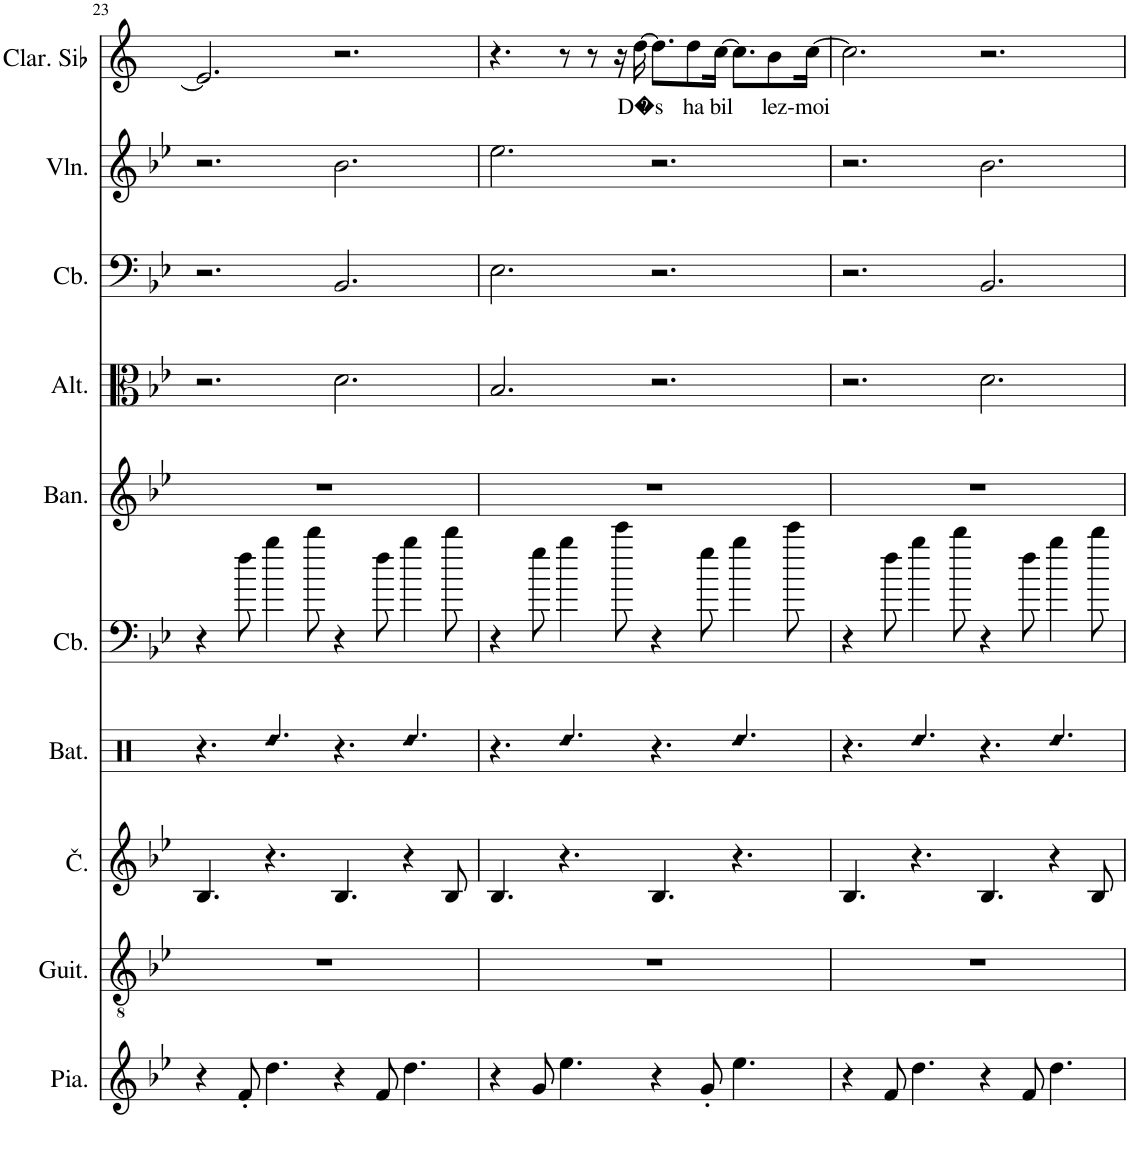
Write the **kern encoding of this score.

**kern	**kern	**kern	**kern	**kern	**kern	**kern	**kern	**kern	**kern	**text
*part10	*part9	*part8	*part7	*part6	*part5	*part4	*part3	*part2	*part1	*part1
*staff10	*staff9	*staff8	*staff7	*staff6	*staff5	*staff4	*staff3	*staff2	*staff1	*staff1
*I"Piano	*I"Guitare classique, Guitare	*I"Čelo, Basse ac�	*I"Batterie, Percu	*I"Contrebasse, Basse ac.	*I"Bandonéon, Synth�	*I"Alto, Viole	*I"Contrebasse, Basse	*I"Violon, Violon	*I"Clarinette en Sib	*
*I'Pia.	*I'Guit.	*	*I'Bat.	*I'Cb.	*I'Ban.	*I'Alt.	*I'Cb.	*I'Vln.	*I'Clar. Sib	*
!!LO:PB:g=z
*clefG2	*clefGv2	*clefG2	*clefX	*clefF4	*clefG2	*clefC3	*clefF4	*clefG2	*clefG2	*
*	*	*Trd14c24	*	*Trd7c12	*	*	*Trd7c12	*	*Trd1c2	*
*k[b-e-]	*k[b-e-]	*k[b-e-]	*k[]	*k[b-e-]	*k[b-e-]	*k[b-e-]	*k[b-e-]	*k[b-e-]	*k[]	*
*M12/8	*M12/8	*M12/8	*M12/8	*M12/8	*M12/8	*M12/8	*M12/8	*M12/8	*M12/8	*
=23	=23	=23	=23	=23	=23	=23	=23	=23	=23	=23
4r	1.r	4.B-/	4.r	4r	1.r	2.r	2.r	2.r	2.e/]	.
8f'/	.	.	.	8ff\	.	.	.	.	.	.
!	!	!	!LO:N:head=diamond	!	!	!	!	!	!	!
4.dd\	.	4.r	4.Rdd/	4bb-\	.	.	.	.	.	.
.	.	.	.	8ddd\	.	.	.	.	.	.
4r	.	4.B-/	4.r	4r	.	2.d\	2.BB-/	2.b-\	2.r	.
8f/	.	.	.	8ff\	.	.	.	.	.	.
!	!	!	!LO:N:head=diamond	!	!	!	!	!	!	!
4.dd\	.	4r	4.Rdd/	4bb-\	.	.	.	.	.	.
.	.	8B-/	.	8ddd\	.	.	.	.	.	.
=24	=24	=24	=24	=24	=24	=24	=24	=24	=24	=24
4r	1.r	4.B-/	4.r	4r	1.r	2.B-/	2.E-\	2.ee-\	4.r	.
8g/	.	.	.	8gg\	.	.	.	.	.	.
!	!	!	!LO:N:head=diamond	!	!	!	!	!	!	!
4.ee-\	.	4.r	4.Rdd/	4bb-\	.	.	.	.	8r	.
.	.	.	.	.	.	.	.	.	8r	.
.	.	.	.	8eee-\	.	.	.	.	16r	.
!	!	!	!	!	!	!	!	!	!	!LO:LY:b
.	.	.	.	.	.	.	.	.	[16dd\	D�s
4r	.	4.B-/	4.r	4r	.	2.r	2.r	2.r	8.dd\L]	.
!	!	!	!	!	!	!	!	!	!	!LO:LY:b
.	.	.	.	.	.	.	.	.	8dd\	ha
8g'/	.	.	.	8gg\	.	.	.	.	.	.
!	!	!	!	!	!	!	!	!	!	!LO:LY:b
.	.	.	.	.	.	.	.	.	[16cc\Jk	bil
!	!	!	!LO:N:head=diamond	!	!	!	!	!	!	!
4.ee-\	.	4.r	4.Rdd/	4bb-\	.	.	.	.	8.cc\L]	.
!	!	!	!	!	!	!	!	!	!	!LO:LY:b
.	.	.	.	.	.	.	.	.	8b\	lez
.	.	.	.	8eee-\	.	.	.	.	.	.
!	!	!	!	!	!	!	!	!	!	!LO:LY:b
.	.	.	.	.	.	.	.	.	[16cc\Jk	-moi
=25	=25	=25	=25	=25	=25	=25	=25	=25	=25	=25
4r	1.r	4.B-/	4.r	4r	1.r	2.r	2.r	2.r	2.cc\]	.
8f/	.	.	.	8ff\	.	.	.	.	.	.
!	!	!	!LO:N:head=diamond	!	!	!	!	!	!	!
4.dd\	.	4.r	4.Rdd/	4bb-\	.	.	.	.	.	.
.	.	.	.	8ddd\	.	.	.	.	.	.
4r	.	4.B-/	4.r	4r	.	2.d\	2.BB-/	2.b-\	2.r	.
8f/	.	.	.	8ff\	.	.	.	.	.	.
!	!	!	!LO:N:head=diamond	!	!	!	!	!	!	!
4.dd\	.	4r	4.Rdd/	4bb-\	.	.	.	.	.	.
.	.	8B-/	.	8ddd\	.	.	.	.	.	.
=	=	=	=	=	=	=	=	=	=	=
*-	*-	*-	*-	*-	*-	*-	*-	*-	*-	*-
